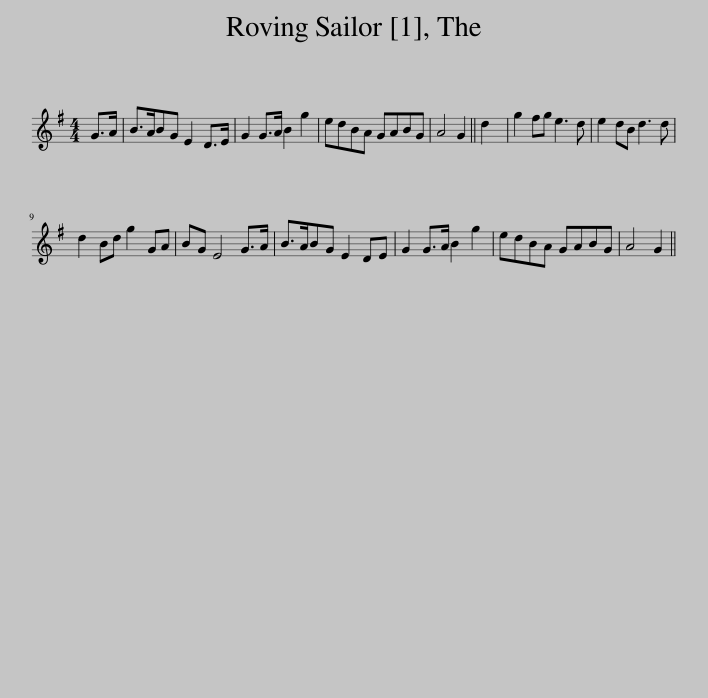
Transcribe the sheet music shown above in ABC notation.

X:1
L:1/8
M:4/4
I:linebreak $
K:G
V:1 treble
V:1
 G>A | B>ABG E2 D>E | G2 G>A B2 g2 | edBA GABG | A4 G2 || %5
 d2 | g2 fg e3 d | e2 dB d3 d |$ d2 Bd g2 GA | BG E4 G>A | %10
 B>ABG E2 DE | G2 G>A B2 g2 | edBA GABG | A4 G2 || %14
